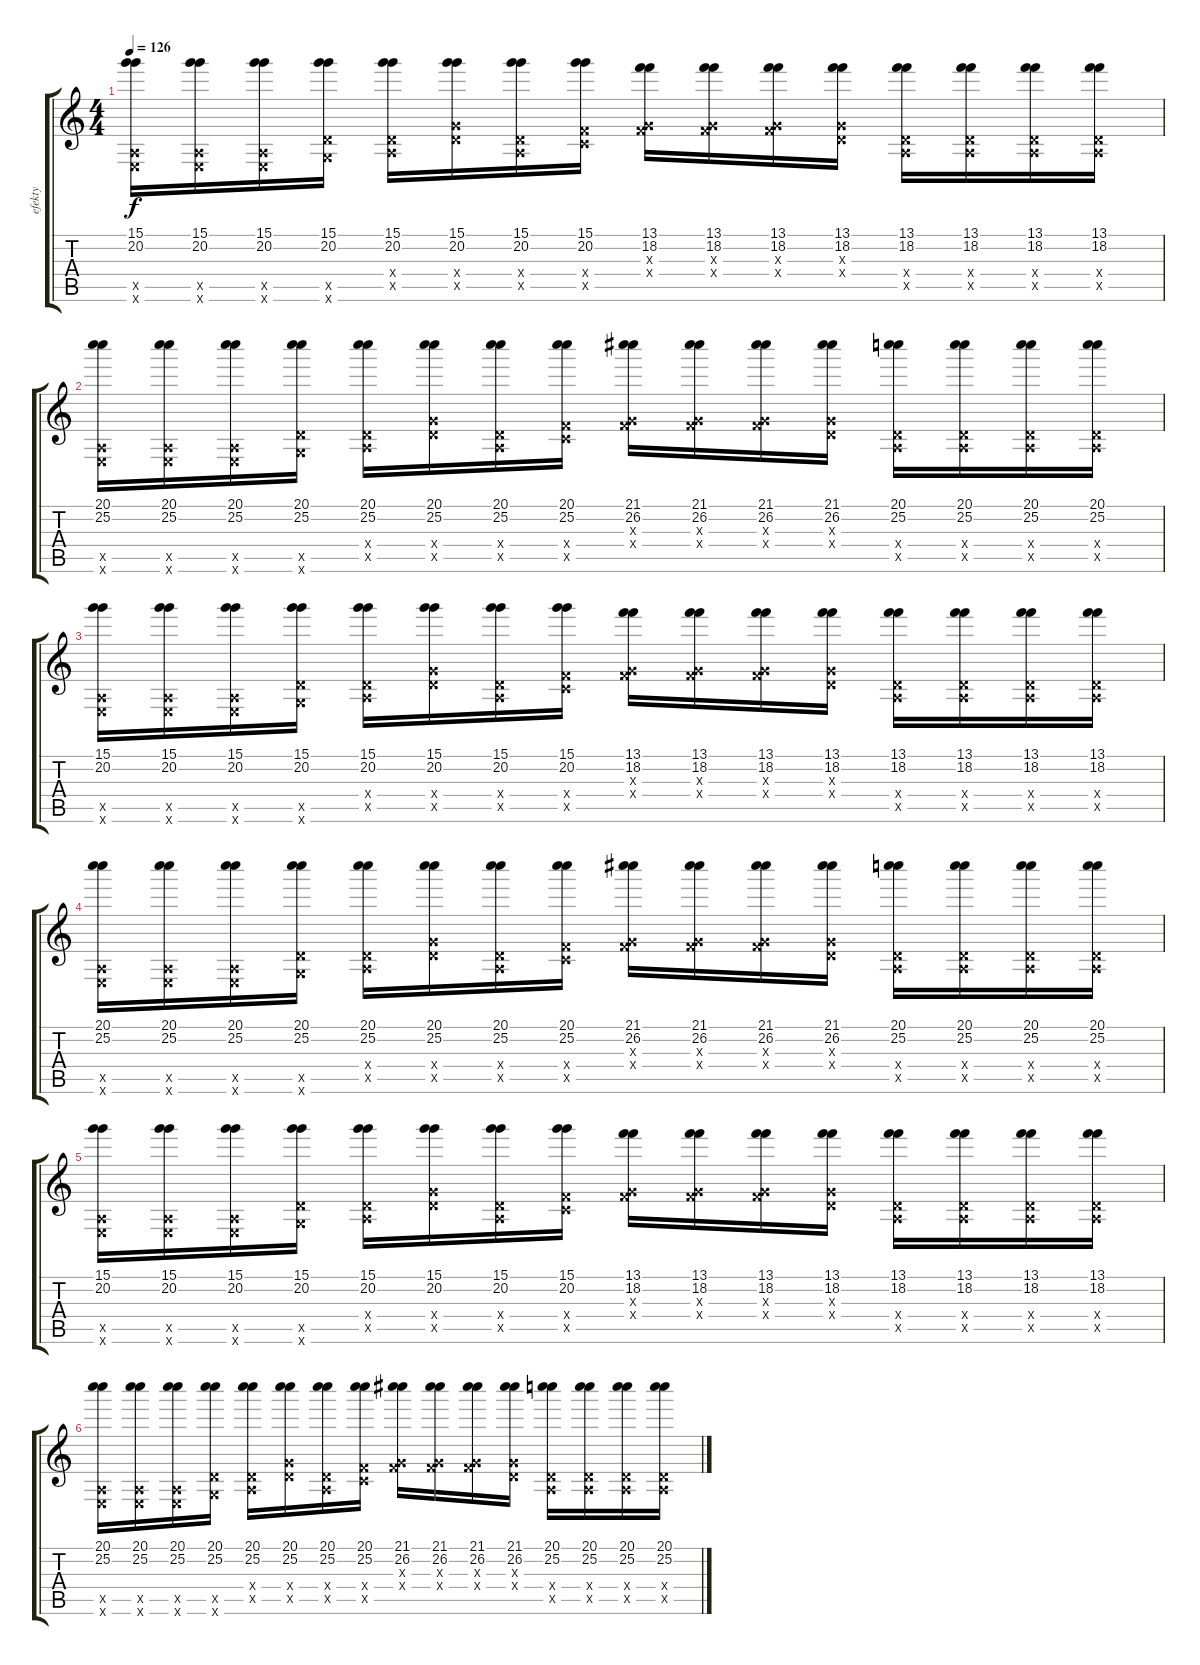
\track ("efekty" "efekty") {instrument guitarharmonics}
\staff {score tabs}
\tuning (E4 B3 G3 D3 A2 E2) {hide}
\ts (4 4)
\tempo 126
\clef g2
\ks c
(15.1 20.2 0.5{x} 0.6{x}).16{dy f} (15.1 20.2 0.5{x} 0.6{x}).16 (15.1 20.2 0.5{x} 0.6{x}).16 (15.1 20.2 5.5{x} 3.6{x}).16 (15.1 20.2 0.4{x} 0.5{x}).16 (15.1 20.2 5.4{x} 5.5{x}).16 (15.1 20.2 0.4{x} 0.5{x}).16 (15.1 20.2 3.4{x} 3.5{x}).16 (13.1 18.2 0.3{x} 3.4{x}).16 (13.1 18.2 0.3{x} 3.4{x}).16 (13.1 18.2 0.3{x} 3.4{x}).16 (13.1 18.2 0.3{x} 0.4{x}).16 (13.1 18.2 0.4{x} 0.5{x}).16 (13.1 18.2 0.4{x} 0.5{x}).16 (13.1 18.2 0.4{x} 0.5{x}).16 (13.1 18.2 0.4{x} 0.5{x}).16 |
(20.1 25.2 0.5{x} 0.6{x}).16 (20.1 25.2 0.5{x} 0.6{x}).16 (20.1 25.2 0.5{x} 0.6{x}).16 (20.1 25.2 5.5{x} 3.6{x}).16 (20.1 25.2 0.4{x} 0.5{x}).16 (20.1 25.2 5.4{x} 5.5{x}).16 (20.1 25.2 0.4{x} 0.5{x}).16 (20.1 25.2 3.4{x} 3.5{x}).16 (21.1 26.2 0.3{x} 3.4{x}).16 (21.1 26.2 0.3{x} 3.4{x}).16 (21.1 26.2 0.3{x} 3.4{x}).16 (21.1 26.2 0.3{x} 0.4{x}).16 (20.1 25.2 0.4{x} 0.5{x}).16 (20.1 25.2 0.4{x} 0.5{x}).16 (20.1 25.2 0.4{x} 0.5{x}).16 (20.1 25.2 0.4{x} 0.5{x}).16 |
(15.1 20.2 0.5{x} 0.6{x}).16 (15.1 20.2 0.5{x} 0.6{x}).16 (15.1 20.2 0.5{x} 0.6{x}).16 (15.1 20.2 5.5{x} 3.6{x}).16 (15.1 20.2 0.4{x} 0.5{x}).16 (15.1 20.2 5.4{x} 5.5{x}).16 (15.1 20.2 0.4{x} 0.5{x}).16 (15.1 20.2 3.4{x} 3.5{x}).16 (13.1 18.2 0.3{x} 3.4{x}).16 (13.1 18.2 0.3{x} 3.4{x}).16 (13.1 18.2 0.3{x} 3.4{x}).16 (13.1 18.2 0.3{x} 0.4{x}).16 (13.1 18.2 0.4{x} 0.5{x}).16 (13.1 18.2 0.4{x} 0.5{x}).16 (13.1 18.2 0.4{x} 0.5{x}).16 (13.1 18.2 0.4{x} 0.5{x}).16 |
(20.1 25.2 0.5{x} 0.6{x}).16 (20.1 25.2 0.5{x} 0.6{x}).16 (20.1 25.2 0.5{x} 0.6{x}).16 (20.1 25.2 5.5{x} 3.6{x}).16 (20.1 25.2 0.4{x} 0.5{x}).16 (20.1 25.2 5.4{x} 5.5{x}).16 (20.1 25.2 0.4{x} 0.5{x}).16 (20.1 25.2 3.4{x} 3.5{x}).16 (21.1 26.2 0.3{x} 3.4{x}).16 (21.1 26.2 0.3{x} 3.4{x}).16 (21.1 26.2 0.3{x} 3.4{x}).16 (21.1 26.2 0.3{x} 0.4{x}).16 (20.1 25.2 0.4{x} 0.5{x}).16 (20.1 25.2 0.4{x} 0.5{x}).16 (20.1 25.2 0.4{x} 0.5{x}).16 (20.1 25.2 0.4{x} 0.5{x}).16 |
(15.1 20.2 0.5{x} 0.6{x}).16 (15.1 20.2 0.5{x} 0.6{x}).16 (15.1 20.2 0.5{x} 0.6{x}).16 (15.1 20.2 5.5{x} 3.6{x}).16 (15.1 20.2 0.4{x} 0.5{x}).16 (15.1 20.2 5.4{x} 5.5{x}).16 (15.1 20.2 0.4{x} 0.5{x}).16 (15.1 20.2 3.4{x} 3.5{x}).16 (13.1 18.2 0.3{x} 3.4{x}).16 (13.1 18.2 0.3{x} 3.4{x}).16 (13.1 18.2 0.3{x} 3.4{x}).16 (13.1 18.2 0.3{x} 0.4{x}).16 (13.1 18.2 0.4{x} 0.5{x}).16 (13.1 18.2 0.4{x} 0.5{x}).16 (13.1 18.2 0.4{x} 0.5{x}).16 (13.1 18.2 0.4{x} 0.5{x}).16 |
(20.1 25.2 0.5{x} 0.6{x}).16 (20.1 25.2 0.5{x} 0.6{x}).16 (20.1 25.2 0.5{x} 0.6{x}).16 (20.1 25.2 5.5{x} 3.6{x}).16 (20.1 25.2 0.4{x} 0.5{x}).16 (20.1 25.2 5.4{x} 5.5{x}).16 (20.1 25.2 0.4{x} 0.5{x}).16 (20.1 25.2 3.4{x} 3.5{x}).16 (21.1 26.2 0.3{x} 3.4{x}).16 (21.1 26.2 0.3{x} 3.4{x}).16 (21.1 26.2 0.3{x} 3.4{x}).16 (21.1 26.2 0.3{x} 0.4{x}).16 (20.1 25.2 0.4{x} 0.5{x}).16 (20.1 25.2 0.4{x} 0.5{x}).16 (20.1 25.2 0.4{x} 0.5{x}).16 (20.1 25.2 0.4{x} 0.5{x}).16
